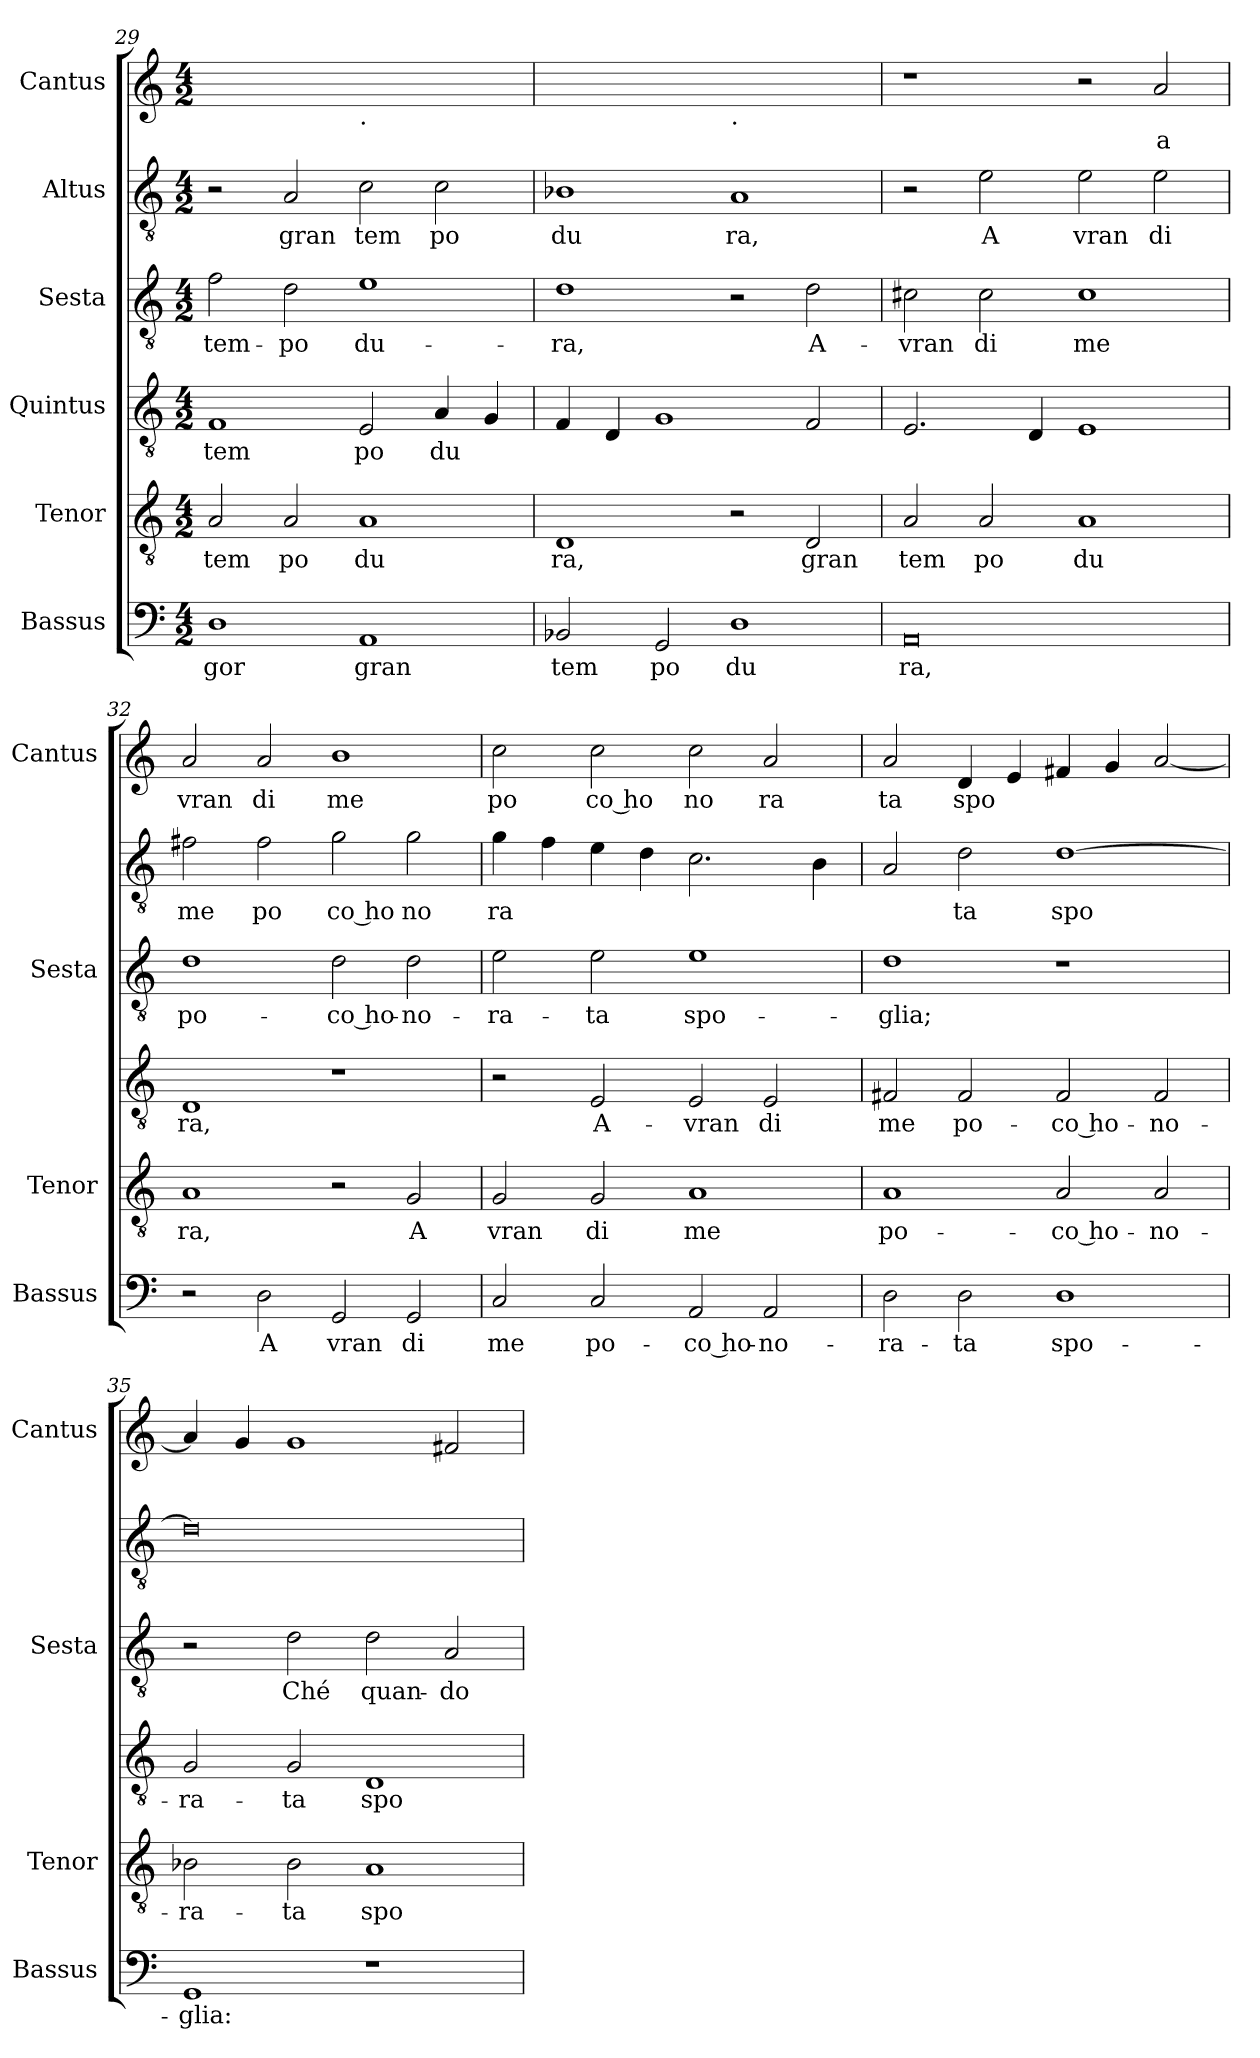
**kern	**text	**kern	**text	**kern	**text	**kern	**text	**kern	**text	**kern	**text
*part6	*part6	*part5	*part5	*part4	*part4	*part3	*part3	*part2	*part2	*part1	*part1
*staff6	*staff6	*staff5	*staff5	*staff4	*staff4	*staff3	*staff3	*staff2	*staff2	*staff1	*staff1
*I"Bassus	*	*I"Tenor	*	*I"Quintus	*	*I"Sesta	*	*I"Altus	*	*I"Cantus	*
*I'Bassus	*	*I'Tenor	*	*	*	*I'Sesta	*	*	*	*I'Cantus	*
*clefF4	*	*clefGv2	*	*clefGv2	*	*clefGv2	*	*clefGv2	*	*clefG2	*
*k[]	*	*k[]	*	*k[]	*	*k[]	*	*k[]	*	*k[]	*
*M4/2	*	*M4/2	*	*M4/2	*	*M4/2	*	*M4/2	*	*M4/2	*
=29	=29	=29	=29	=29	=29	=29	=29	=29	=29	=29	=29
*	*	*	*	*	*	*	*	*	*	*^	*
1D	gor	2A/	tem	1F	tem	2f\	tem-	2r	.	0ryy	1ryy	.
.	.	2A/	po	.	.	2d\	-po	2A/	gran	.	.	.
!	!	!	!	!	!	!	!	!	!	!	!LO:TX:b:t=.	!
1AA	gran	1A	du	2E/	po	1e	du-	2c\	tem	.	1ryy	.
.	.	.	.	4A/	du	.	.	2c\	po	.	.	.
.	.	.	.	4G/	.	.	.	.	.	.	.	.
=30	=30	=30	=30	=30	=30	=30	=30	=30	=30	=30	=30	=30
2BB-X/	tem	1D	ra,	4F/	.	1d	-ra,	1B-X	du	0ryy	1ryy	.
.	.	.	.	4D/	.	.	.	.	.	.	.	.
2GG/	po	.	.	1G	.	.	.	.	.	.	.	.
!	!	!	!	!	!	!	!	!	!	!	!LO:TX:b:t=.	!
1D	du	2r	.	.	.	2r	.	1A	ra,	.	1ryy	.
.	.	2D/	gran	2F/	.	2d\	A-	.	.	.	.	.
*	*	*	*	*	*	*	*	*	*	*v	*v	*
=31	=31	=31	=31	=31	=31	=31	=31	=31	=31	=31	=31
0AA	ra,	2A/	tem	2.E/	.	2c#X\	-vran	2r	.	1r	.
.	.	2A/	po	.	.	2c#\	di	2e\	A	.	.
.	.	.	.	4D/	.	.	.	.	.	.	.
.	.	1A	du	1E	.	1c#	me	2e\	vran	2r	.
.	.	.	.	.	.	.	.	2e\	di	2a/	a
=32	=32	=32	=32	=32	=32	=32	=32	=32	=32	=32	=32
2r	.	1A	ra,	1D	ra,	1d	po-	2f#X\	me	2a/	vran
2D\	A	.	.	.	.	.	.	2f#\	po	2a/	di
2GG/	vran	2r	.	1r	.	2d\	-co ho-	2g\	co ho	1b	me
2GG/	di	2G/	A	.	.	2d\	-no-	2g\	no	.	.
=33	=33	=33	=33	=33	=33	=33	=33	=33	=33	=33	=33
2C/	me	2G/	vran	2r	.	2e\	-ra-	4g\	ra	2cc\	po
.	.	.	.	.	.	.	.	4f\	.	.	.
2C/	po-	2G/	di	2E/	A-	2e\	-ta	4e\	.	2cc\	co ho
.	.	.	.	.	.	.	.	4d\	.	.	.
2AA/	-co ho-	1A	me	2E/	-vran	1e	spo-	2.c\	.	2cc\	no
2AA/	-no-	.	.	2E/	di	.	.	.	.	2a/	ra
.	.	.	.	.	.	.	.	4B\	.	.	.
=34	=34	=34	=34	=34	=34	=34	=34	=34	=34	=34	=34
2D\	-ra-	1A	po-	2F#X/	me	1d	-glia;	2A/	.	2a/	ta
2D\	-ta	.	.	2F#/	po-	.	.	2d\	ta	4d/	spo
.	.	.	.	.	.	.	.	.	.	4e/	.
1D	spo-	2A/	-co ho-	2F#/	-co ho-	1r	.	[1d	spo	4f#X/	.
.	.	.	.	.	.	.	.	.	.	4g/	.
.	.	2A/	-no-	2F#/	-no-	.	.	.	.	[2a/	.
=35	=35	=35	=35	=35	=35	=35	=35	=35	=35	=35	=35
1GG	-glia:	2B-X\	-ra-	2G/	-ra-	2r	.	0d]	.	4a/]	.
.	.	.	.	.	.	.	.	.	.	4g/	.
.	.	2B-\	-ta	2G/	-ta	2d\	Ché	.	.	1g	.
1r	.	1A	spo-	1D	spo-	2d\	quan-	.	.	.	.
.	.	.	.	.	.	2A/	-do	.	.	2f#X/	.
=	=	=	=	=	=	=	=	=	=	=	=
*-	*-	*-	*-	*-	*-	*-	*-	*-	*-	*-	*-
